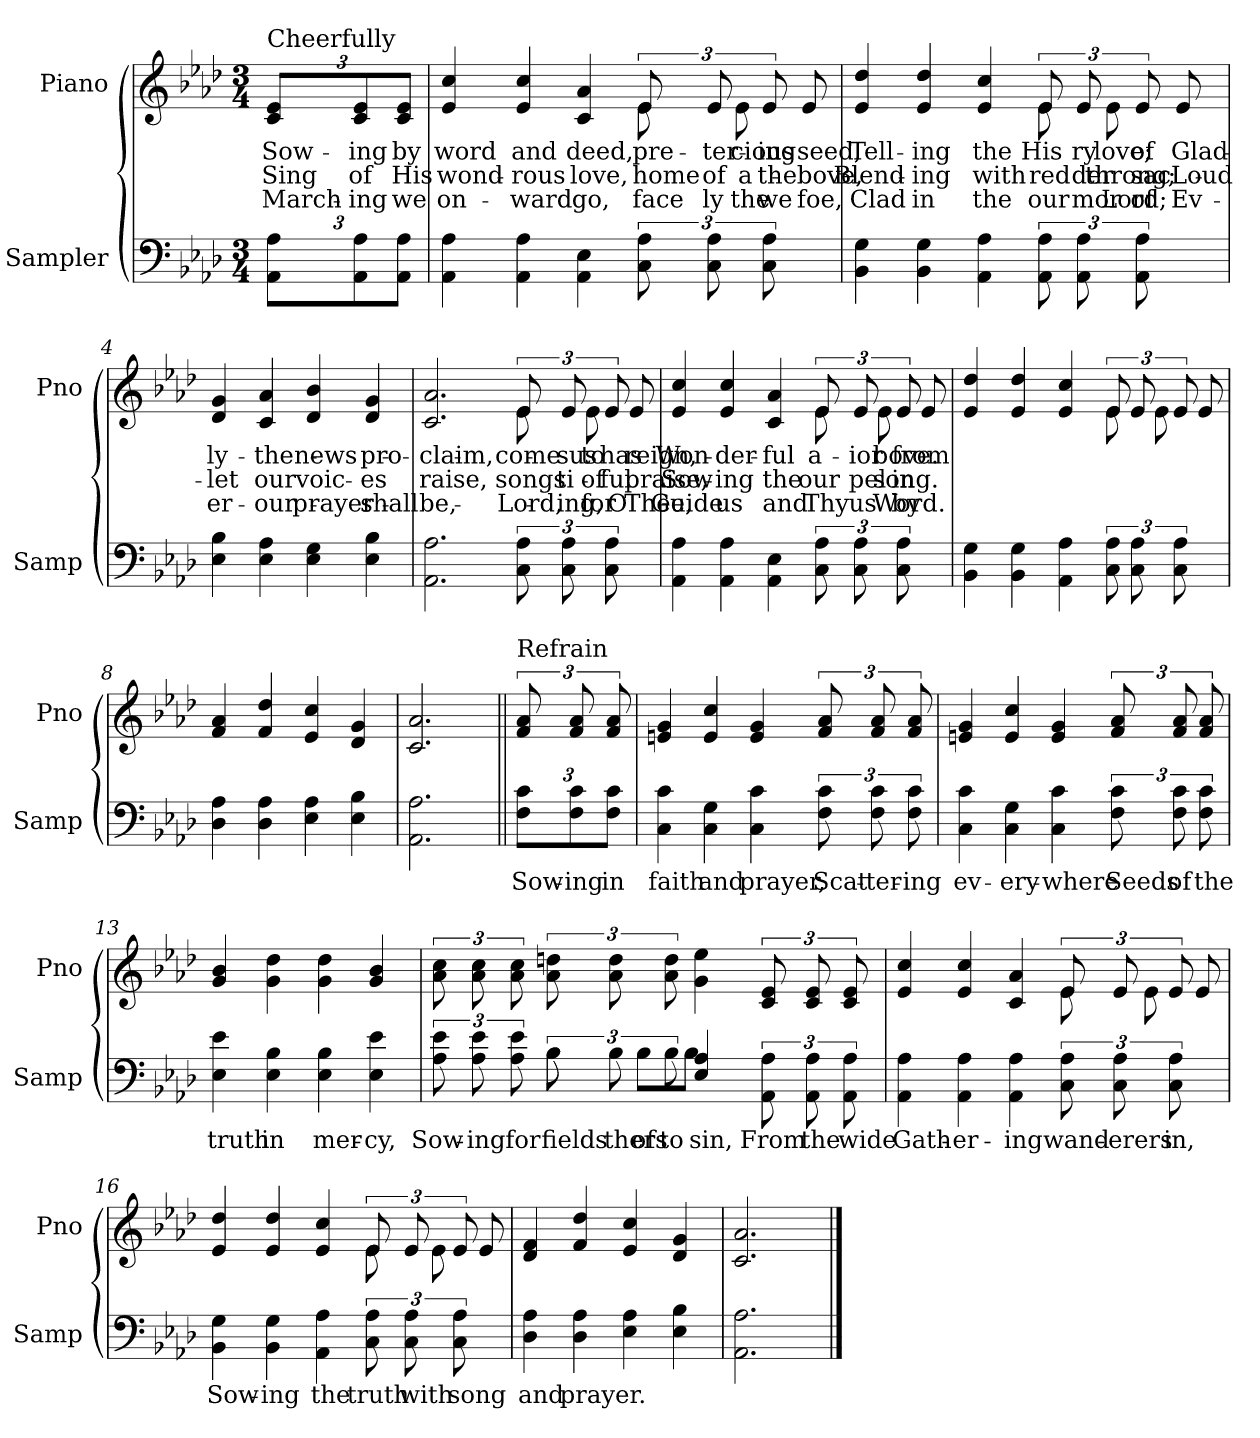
**kern	**text	**kern	**text	**text	**text
*part2	*part2	*part1	*part1	*part1	*part1
*staff2	*staff2	*staff1	*staff1	*staff1	*staff1
*I"Sampler	*	*I"Piano	*	*	*
*I'Samp	*	*I'Pno	*	*	*
*clefF4	*	*clefG2	*	*	*
*k[b-e-a-d-]	*	*k[b-e-a-d-]	*	*	*
*A-:	*	*A-:	*	*	*
*M3/4	*	*M3/4	*	*	*
=1	=1	=1	=1	=1	=1
!	!	!LO:TX:t=Cheerfully	!	!	!
12AA-\ 12A-\L	.	12c/ 12e-/L	Sow-	Sing	March-
12AA-\ 12A-\	.	12c/ 12e-/	-ing	of	-ing
12AA-\ 12A-\J	.	12c/ 12e-/J	by	His	we
=2	=2	=2	=2	=2	=2
*	*	*^	*	*	*
4AA- 4A-	.	4e- 4cc	2.ryy	word	wond-	on-
4AA- 4A-	.	4e- 4cc	.	and	-rous	-ward
4AA-\ 4E-\	.	4c 4a-	.	deed,	love,	go,
12C\ 12A-\	.	12e-/	8e-	pre-	home	face
12C\ 12A-\	.	12e-/	.	-ter-	of	-ly
.	.	.	8e-	-cious	a-	the
12C\ 12A-\	.	12e-/	.	-ing	the	we
8ryy	.	8ryy	8e-	seed,	-bove,	foe,
=3	=3	=3	=3	=3	=3	=3
4BB- 4G	.	4e- 4dd-	2.ryy	Tell-	Blend-	Clad
4BB- 4G	.	4e- 4dd-	.	-ing	-ing	in
4AA- 4A-	.	4e- 4cc	.	the	with	the
12AA-\ 12A-\	.	12e-/	8e-	His	-red	our
12AA-\ 12A-\	.	12e-/	.	-ry	-der	-mor
.	.	.	8e-	love;	throng;	Lord;
12AA-\ 12A-\	.	12e-/	.	of	sac-	of
8ryy	.	8ryy	8e-	Glad-	Loud	Ev-
*	*	*v	*v	*	*	*
=4	=4	=4	=4	=4	=4
4E- 4B-	.	4d- 4g	-ly	let	-er
4E- 4A-	.	4c 4a-	the	our	our
4E- 4G	.	4d- 4b-	news	voic-	prayer
4E- 4B-	.	4d- 4g	pro-	-es	shall
=5	=5	=5	=5	=5	=5
*	*	*^	*	*	*
2.AA- 2.A-	.	2.c 2.a-	2.ryy	-claim,	raise,	be,
12C\ 12A-\	.	12e-/	8e-	come	songs	Lord,
12C\ 12A-\	.	12e-/	.	-sus	-ti-	-ing,
.	.	.	8e-	to	of	for
12C\ 12A-\	.	12e-/	.	has	-ful	O
8ryy	.	8ryy	8e-	reign,	praise,	Thee,
=6	=6	=6	=6	=6	=6	=6
4AA- 4A-	.	4e- 4cc	2.ryy	Won-	Sow-	Guide
4AA- 4A-	.	4e- 4cc	.	-der-	-ing	us
4AA-\ 4E-\	.	4c 4a-	.	-ful	the	and
12C\ 12A-\	.	12e-/	8e-	a-	our	Thy
12C\ 12A-\	.	12e-/	.	-ior	-pel	us
.	.	.	8e-	-bove.	song.	Word.
12C\ 12A-\	.	12e-/	.	from	in	by
8ryy	.	8ryy	8e-	.	.	.
=7	=7	=7	=7	=7	=7	=7
4BB- 4G	.	4e- 4dd-	2.ryy	.	.	.
4BB- 4G	.	4e- 4dd-	.	.	.	.
4AA- 4A-	.	4e- 4cc	.	.	.	.
12C\ 12A-\	.	12e-/	8e-	.	.	.
12C\ 12A-\	.	12e-/	.	.	.	.
.	.	.	8e-	.	.	.
12C\ 12A-\	.	12e-/	.	.	.	.
8ryy	.	8ryy	8e-	.	.	.
*	*	*v	*v	*	*	*
=8	=8	=8	=8	=8	=8
4D- 4A-	.	4f 4a-	.	.	.
4D- 4A-	.	4f 4dd-	.	.	.
4E- 4A-	.	4e- 4cc	.	.	.
4E- 4B-	.	4d- 4g	.	.	.
=9	=9	=9	=9	=9	=9
2.AA- 2.A-	.	2.c 2.a-	.	.	.
=10||	=10||	=10||	=10||	=10||	=10||
!	!	!LO:TX:t=Refrain	!	!	!
12F\ 12c\L	Sow-	12f/ 12a-/	.	.	.
12F\ 12c\	-ing	12f/ 12a-/	.	.	.
12F\ 12c\J	in	12f/ 12a-/	.	.	.
=11	=11	=11	=11	=11	=11
4C 4c	faith	4en 4g	.	.	.
4C 4G	and	4e 4cc	.	.	.
4C 4c	prayer,	4e 4g	.	.	.
12F\ 12c\	Scat-	12f/ 12a-/	.	.	.
12F\ 12c\	-ter-	12f/ 12a-/	.	.	.
12F\ 12c\	-ing	12f/ 12a-/	.	.	.
=12	=12	=12	=12	=12	=12
4C 4c	ev-	4en 4g	.	.	.
4C 4G	-ery-	4e 4cc	.	.	.
4C 4c	-where	4e 4g	.	.	.
12F\ 12c\	Seeds	12f/ 12a-/	.	.	.
12F\ 12c\	of	12f/ 12a-/	.	.	.
12F\ 12c\	the	12f/ 12a-/	.	.	.
=13	=13	=13	=13	=13	=13
4E- 4e-	truth	4g 4b-	.	.	.
4E- 4B-	in	4g 4dd-	.	.	.
4E- 4B-	mer-	4g 4dd-	.	.	.
4E- 4e-	-cy,	4g 4b-	.	.	.
=14	=14	=14	=14	=14	=14
*^	*	*	*	*	*
12A-\ 12e-\	4ryy	Sow-	12a-\ 12cc\	.	.	.
12A-\ 12e-\	.	-ing	12a-\ 12cc\	.	.	.
12A-\ 12e-\	.	for	12a-\ 12cc\	.	.	.
12B-\	8B-	fields	12a-\ 12ddn\	.	.	.
12B-\	.	-thers	12a-\ 12dd\	.	.	.
.	8B-\L	of	.	.	.	.
12B-\	.	to	12a-\ 12dd\	.	.	.
4E- 4A-	8B-\J	sin,	4g 4ee-	.	.	.
.	4.ryy	.	.	.	.	.
12AA-\ 12A-\	.	From	12c/ 12e-/	.	.	.
12AA-\ 12A-\	.	the	12c/ 12e-/	.	.	.
12AA-\ 12A-\	.	wide	12c/ 12e-/	.	.	.
*v	*v	*	*	*	*	*
=15	=15	=15	=15	=15	=15
*	*	*^	*	*	*
4AA- 4A-	Gath-	4e- 4cc	2.ryy	.	.	.
4AA- 4A-	-er-	4e- 4cc	.	.	.	.
4AA- 4A-	-ing	4c 4a-	.	.	.	.
12C\ 12A-\	wand-	12e-/	8e-	.	.	.
12C\ 12A-\	-erers	12e-/	.	.	.	.
.	.	.	8e-	.	.	.
12C\ 12A-\	in,	12e-/	.	.	.	.
8ryy	.	8ryy	8e-	.	.	.
=16	=16	=16	=16	=16	=16	=16
4BB- 4G	Sow-	4e- 4dd-	2.ryy	.	.	.
4BB- 4G	-ing	4e- 4dd-	.	.	.	.
4AA- 4A-	the	4e- 4cc	.	.	.	.
12C\ 12A-\	truth	12e-/	8e-	.	.	.
12C\ 12A-\	with	12e-/	.	.	.	.
.	.	.	8e-	.	.	.
12C\ 12A-\	song	12e-/	.	.	.	.
8ryy	.	8ryy	8e-	.	.	.
*	*	*v	*v	*	*	*
=17	=17	=17	=17	=17	=17
4D- 4A-	and	4d- 4f	.	.	.
4D- 4A-	prayer.	4f 4dd-	.	.	.
4E- 4A-	.	4e- 4cc	.	.	.
4E- 4B-	.	4d- 4g	.	.	.
=18	=18	=18	=18	=18	=18
2.AA- 2.A-	.	2.c 2.a-	.	.	.
==	==	==	==	==	==
*-	*-	*-	*-	*-	*-
